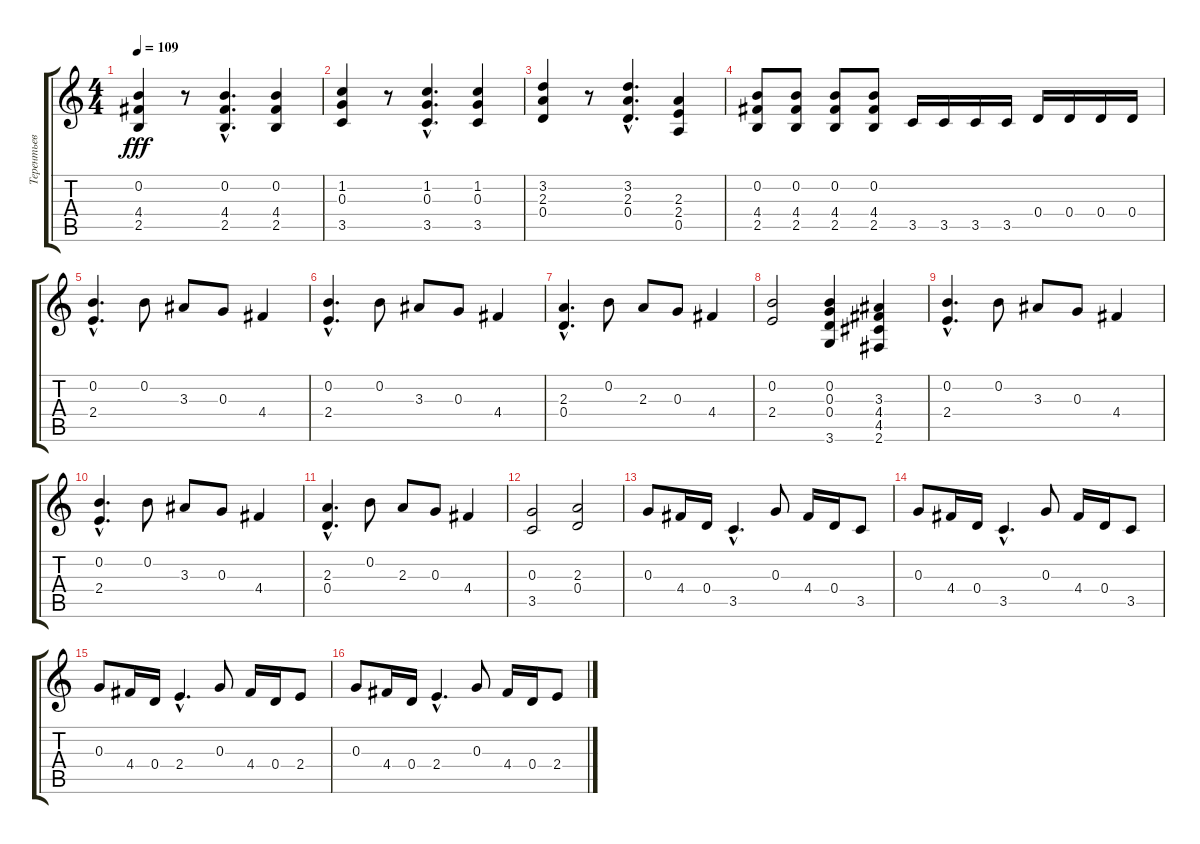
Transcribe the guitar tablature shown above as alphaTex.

\track ("Терентьев" "Терентьев") {instrument distortionguitar}
\staff {score tabs}
\tuning (E4 B3 G3 D3 A2 E2) {hide}
\ts (4 4)
\tempo 109
\clef g2
\ks c
(0.2 4.4 2.5).4{dy fff} r.8 (0.2{hac} 4.4{hac} 2.5{hac}).4{d} (0.2 4.4 2.5).4 |
(1.2 0.3 3.5).4 r.8 (1.2{hac} 0.3{hac} 3.5{hac}).4{d} (1.2 0.3 3.5).4 |
(3.2 2.3 0.4).4 r.8 (3.2{hac} 2.3{hac} 0.4{hac}).4{d} (2.3 2.4 0.5).4 |
(0.2 4.4 2.5).8 (0.2 4.4 2.5).8 (0.2 4.4 2.5).8 (0.2 4.4 2.5).8 3.5.16 3.5.16 3.5.16 3.5.16 0.4.16 0.4.16 0.4.16 0.4.16 |
(0.2{hac} 2.4{hac}).4{d} 0.2.8 3.3.8 0.3.8 4.4.4 |
(0.2{hac} 2.4{hac}).4{d} 0.2.8 3.3.8 0.3.8 4.4.4 |
(2.3{hac} 0.4{hac}).4{d} 0.2.8 2.3.8 0.3.8 4.4.4 |
(0.2 2.4).2 (0.2 0.3 0.4 3.6).4 (3.3 4.4 4.5 2.6).4 |
(0.2{hac} 2.4{hac}).4{d} 0.2.8 3.3.8 0.3.8 4.4.4 |
(0.2{hac} 2.4{hac}).4{d} 0.2.8 3.3.8 0.3.8 4.4.4 |
(2.3{hac} 0.4{hac}).4{d} 0.2.8 2.3.8 0.3.8 4.4.4 |
(0.3 3.5).2 (2.3 0.4).2 |
0.3.8 4.4.16 0.4.16 3.5{hac}.4{d} 0.3.8 4.4.16 0.4.16 3.5.8 |
0.3.8 4.4.16 0.4.16 3.5{hac}.4{d} 0.3.8 4.4.16 0.4.16 3.5.8 |
0.3.8 4.4.16 0.4.16 2.4{hac}.4{d} 0.3.8 4.4.16 0.4.16 2.4.8 |
0.3.8 4.4.16 0.4.16 2.4{hac}.4{d} 0.3.8 4.4.16 0.4.16 2.4.8
